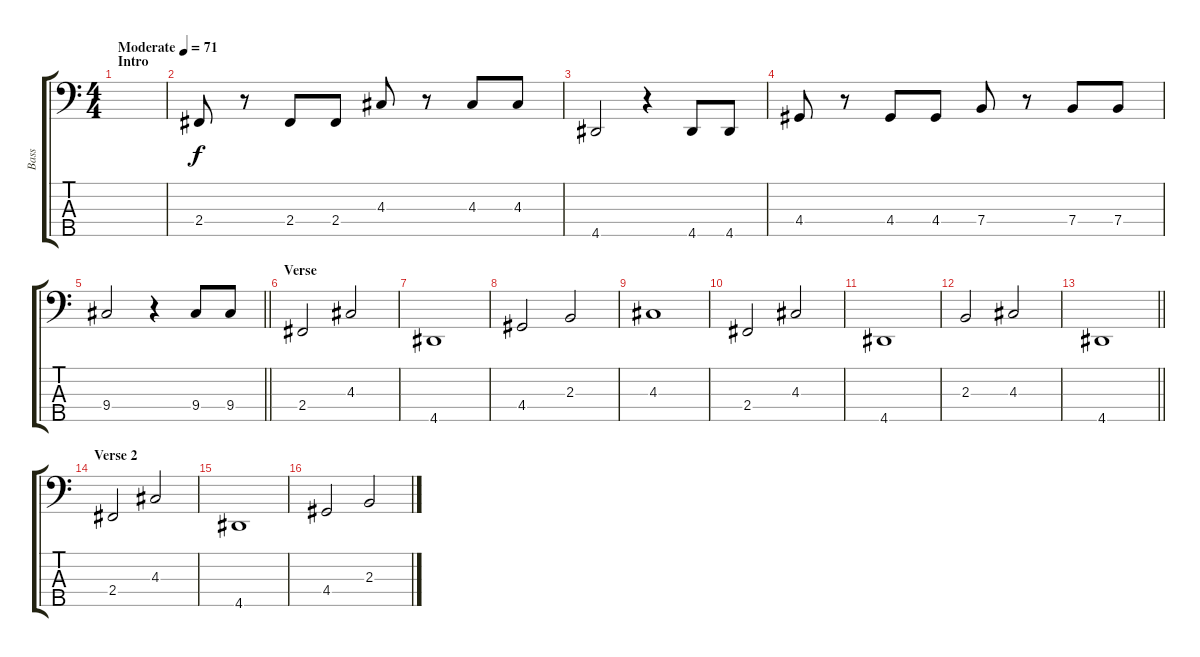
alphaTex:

\track ("Bass" "Bass") {instrument electricbassfinger}
\staff {score tabs}
\tuning (G2 D2 A1 E1 B0) {hide}
\ts (4 4)
\section ("" "Intro")
\tempo (71 "Moderate")
\clef f4
\ks c
|
2.4.8 r.8 2.4.8 2.4.8 4.3.8 r.8 4.3.8 4.3.8 |
4.5.2 r.4 4.5.8 4.5.8 |
4.4.8 r.8 4.4.8 4.4.8 7.4.8 r.8 7.4.8 7.4.8 |
\barLineRight lightlight
9.4.2 r.4 9.4.8 9.4.8 |
\section ("" "Verse")
2.4.2 4.3.2 |
4.5.1 |
4.4.2 2.3.2 |
4.3.1 |
2.4.2 4.3.2 |
4.5.1 |
2.3.2 4.3.2 |
\barLineRight lightlight
4.5.1 |
\section ("" "Verse 2")
2.4.2 4.3.2 |
4.5.1 |
4.4.2 2.3.2
